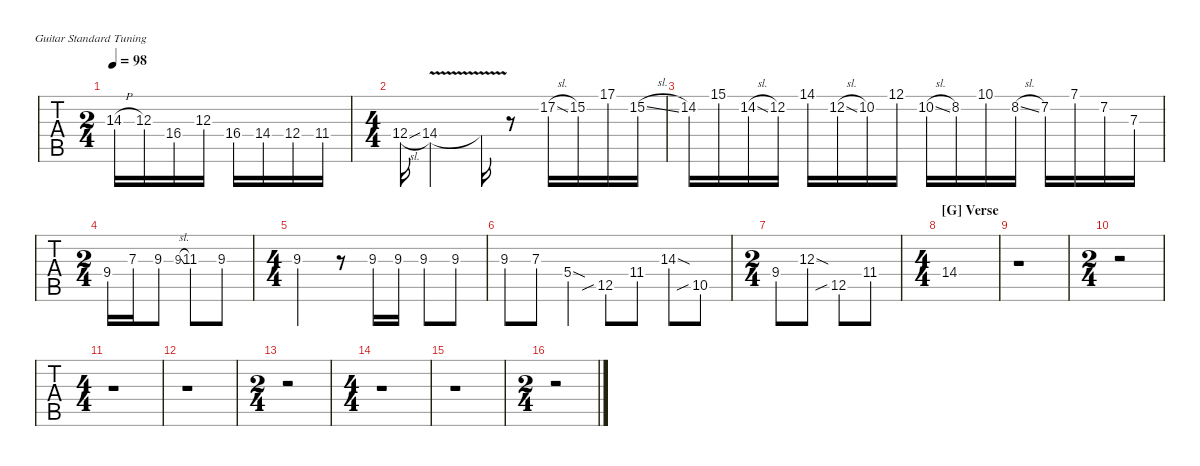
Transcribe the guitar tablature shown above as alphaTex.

\defaultSystemsLayout 4
\hideDynamics
\bracketExtendMode nobrackets
\otherSystemsTrackNameOrientation horizontal
\track ("Rhythm/Lead Guitar (Kirk)" " ") {instrument distortionguitar}
\staff {tabs}
\tuning (E4 B3 G3 D3 A2 E2)
\ts (2 4)
\beaming (8 2 2)
\tempo 98
\clef g2
\ks eminor
14.3{h acc forcenatural}.16{dy mf} 12.3{acc forcenatural}.16 16.4{acc #}.16 12.3{acc forcenatural}.16 16.4{acc #}.16 14.4{acc forcenatural}.16 12.4{acc forcenatural}.16 11.4{acc #}.16 |
\ts (4 4)
\beaming (8 2 2 2 2)
12.4{sl acc forcenatural}.16 14.4{v acc forcenatural}.2 14.4{v t acc forcenatural}.16 r.8 17.2{sl acc forcenatural}.16 15.2{acc forcenatural}.16 17.1{acc forcenatural}.16 15.2{sl acc forcenatural}.16 |
14.2{acc #}.16 15.1{acc forcenatural}.16 14.2{sl acc #}.16 12.2{acc forcenatural}.16 14.1{acc #}.16 12.2{sl acc forcenatural}.16 10.2{acc forcenatural}.16 12.1{acc forcenatural}.16 10.2{sl acc forcenatural}.16 8.2{acc forcenatural}.16 10.1{acc forcenatural}.16 8.2{sl acc forcenatural}.16 7.2{acc #}.16 7.1{acc forcenatural}.16 7.2{acc #}.16 7.3{acc forcenatural}.16 |
\ts (2 4)
\beaming (8 2 2)
9.4{acc forcenatural}.16 7.3{acc forcenatural}.16 9.3{st acc forcenatural}.8 9.3{sl acc forcenatural}.8{gr onbeat} 11.3{st acc #}.8 9.3{st acc forcenatural}.8 |
\ts (4 4)
\beaming (8 2 2 2 2)
9.3{acc forcenatural}.2 r.8 9.3{acc forcenatural}.16 9.3{acc forcenatural}.16 9.3{st acc forcenatural}.8 9.3{st acc forcenatural}.8 |
9.3{st acc forcenatural}.8 7.3{acc forcenatural}.8 5.4{sod acc forcenatural}.4 12.5{sib acc forcenatural}.8 11.4{acc #}.8 14.3{sod acc forcenatural}.8 10.5{sib acc forcenatural}.8 |
\ts (2 4)
\beaming (8 2 2)
9.4{acc forcenatural}.8 12.3{sod acc forcenatural}.8 12.5{sib acc forcenatural}.8 11.4{acc #}.8 |
\ts (4 4)
\beaming (8 2 2 2 2)
\section ("G" "Verse")
14.4{acc forcenatural}.1 |
r.1 |
\ts (2 4)
\beaming (8 2 2)
r.2 |
\ts (4 4)
\beaming (8 2 2 2 2)
r.1 |
r.1 |
\ts (2 4)
\beaming (8 2 2)
r.2 |
\ts (4 4)
\beaming (8 2 2 2 2)
r.1 |
r.1 |
\ts (2 4)
\beaming (8 2 2)
r.2
